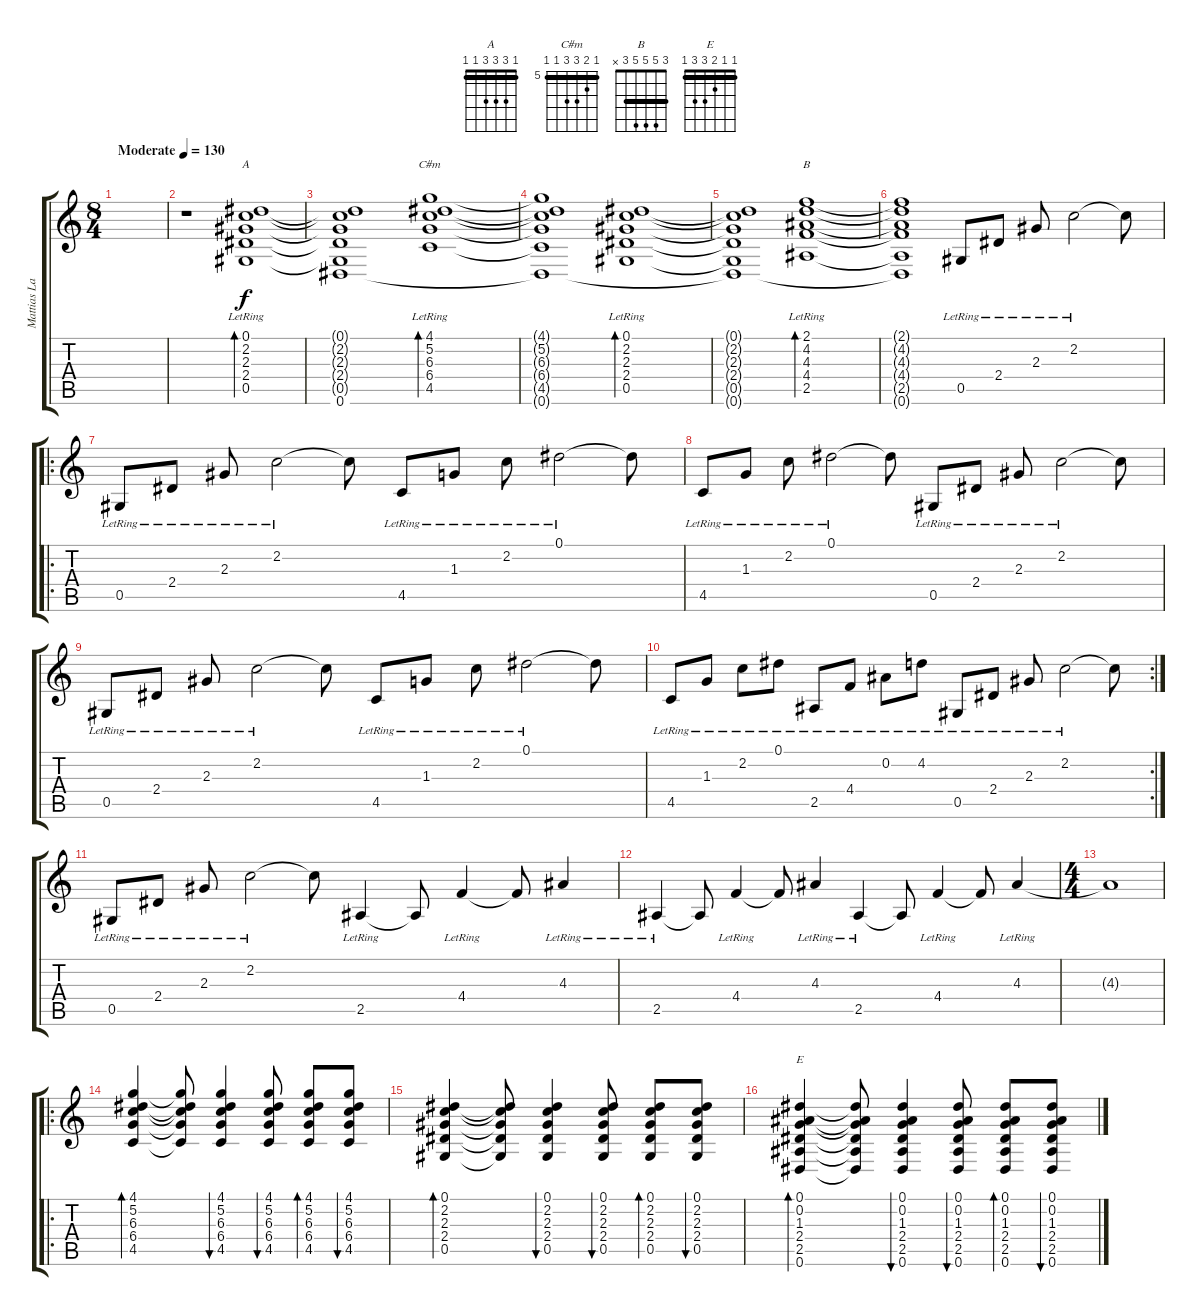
\track ("Mattias Larsson" "Mattias La") {instrument acousticguitarsteel}
\staff {score tabs}
\tuning (Eb4 Bb3 Gb3 Db3 Ab2 Eb2) {hide}
\chord ("A" 1 3 3 3 1 1) {barre 1}
\chord ("C#m" 5 6 7 7 5 5) {firstfret 5 barre 5}
\chord ("B" 3 5 5 5 3 x) {barre 3}
\chord ("E" 1 1 2 3 3 1) {barre 1}
\ts (8 4)
\tempo (130 "Moderate")
\clef g2
\ks c
|
r.1 (0.1{lr} 2.2{lr} 2.3{lr} 2.4{lr} 0.5{lr}).1{bd 120 ch "A"} |
(0.1{t} 2.2{t} 2.3{t} 2.4{t} 0.5{t} 0.6).1 (4.1{lr} 5.2{lr} 6.3{lr} 6.4{lr} 4.5{lr}).1{bd 120 ch "C#m"} |
(4.1{t} 5.2{t} 6.3{t} 6.4{t} 4.5{t} 0.6{t}).1 (0.1{lr} 2.2{lr} 2.3{lr} 2.4{lr} 0.5{lr}).1{bd 120} |
(0.1{t} 2.2{t} 2.3{t} 2.4{t} 0.5{t} 0.6{t}).1 (2.1{lr} 4.2{lr} 4.3{lr} 4.4{lr} 2.5{lr}).1{bd 120 ch "B"} |
(2.1{t} 4.2{t} 4.3{t} 4.4{t} 2.5{t} 0.6{t}).1 0.5{lr}.8 2.4{lr}.8 2.3{lr}.8 2.2{lr}.2 2.2{t}.8 |
\ro
0.5{lr}.8 2.4{lr}.8 2.3{lr}.8 2.2{lr}.2 2.2{t}.8 4.5{lr}.8 1.3{lr}.8 2.2{lr}.8 0.1{lr}.2 0.1{t}.8 |
4.5{lr}.8 1.3{lr}.8 2.2{lr}.8 0.1{lr}.2 0.1{t}.8 0.5{lr}.8 2.4{lr}.8 2.3{lr}.8 2.2{lr}.2 2.2{t}.8 |
0.5{lr}.8 2.4{lr}.8 2.3{lr}.8 2.2{lr}.2 2.2{t}.8 4.5{lr}.8 1.3{lr}.8 2.2{lr}.8 0.1{lr}.2 0.1{t}.8 |
\rc 2
4.5{lr}.8 1.3{lr}.8 2.2{lr}.8 0.1{lr}.8 2.5{lr}.8 4.4{lr}.8 0.2{lr}.8 4.2{lr}.8 0.5{lr}.8 2.4{lr}.8 2.3{lr}.8 2.2{lr}.2 2.2{t}.8 |
0.5{lr}.8 2.4{lr}.8 2.3{lr}.8 2.2{lr}.2 2.2{t}.8 2.5{lr}.4 2.5{t}.8 4.4{lr}.4 4.4{t}.8 4.3{lr}.4 |
2.5{lr}.4 2.5{t}.8 4.4{lr}.4 4.4{t}.8 4.3{lr}.4 2.5{lr}.4 2.5{t}.8 4.4{lr}.4 4.4{t}.8 4.3{lr}.4 |
\ts (4 4)
4.3{t}.1 |
\ro
(4.1 5.2 6.3 6.4 4.5).4{bd 30} (4.1{t} 5.2{t} 6.3{t} 6.4{t} 4.5{t}).8 (4.1 5.2 6.3 6.4 4.5).4{bu 30} (4.1 5.2 6.3 6.4 4.5).8{bu 30} (4.1 5.2 6.3 6.4 4.5).8{bd 30} (4.1 5.2 6.3 6.4 4.5).8{bu 30} |
(0.1 2.2 2.3 2.4 0.5).4{bd 60} (0.1{t} 2.2{t} 2.3{t} 2.4{t} 0.5{t}).8 (0.1 2.2 2.3 2.4 0.5).4{bu 60} (0.1 2.2 2.3 2.4 0.5).8{bu 60} (0.1 2.2 2.3 2.4 0.5).8{bd 60} (0.1 2.2 2.3 2.4 0.5).8{bu 60} |
(0.1 0.2 1.3 2.4 2.5 0.6).4{bd 60 ch "E"} (0.1{t} 0.2{t} 1.3{t} 2.4{t} 2.5{t} 0.6{t}).8 (0.1 0.2 1.3 2.4 2.5 0.6).4{bu 60} (0.1 0.2 1.3 2.4 2.5 0.6).8{bu 60} (0.1 0.2 1.3 2.4 2.5 0.6).8{bd 60} (0.1 0.2 1.3 2.4 2.5 0.6).8{bu 60}
